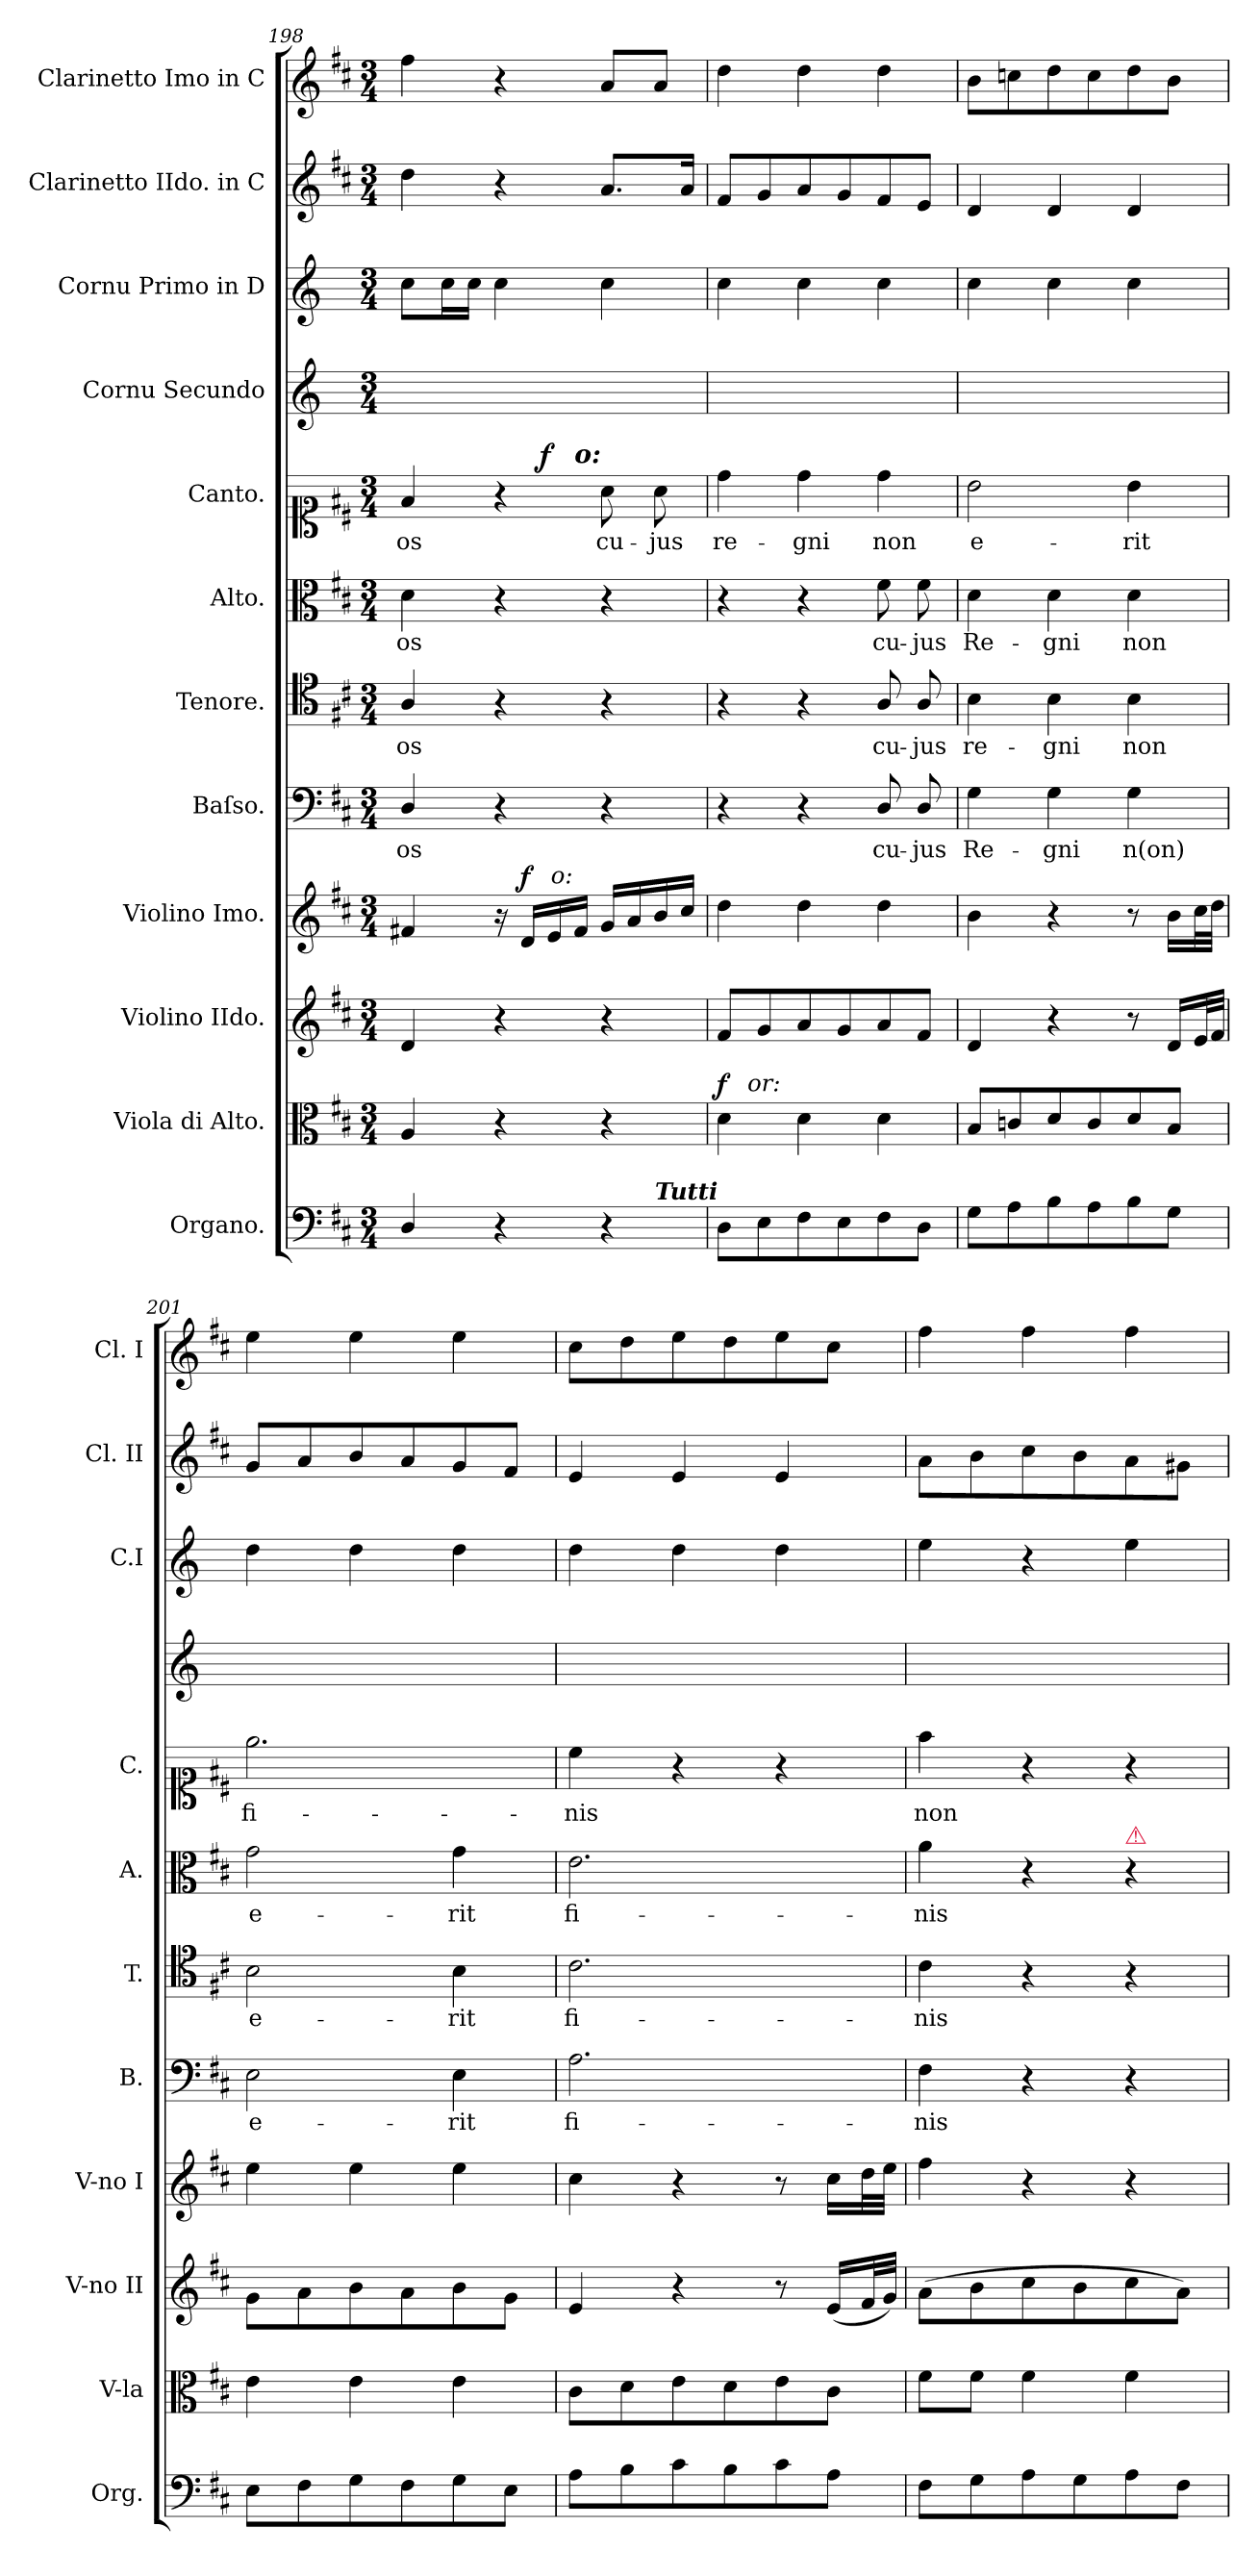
**kern	**kern	**dynam	**kern	**kern	**dynam	**kern	**text	**kern	**text	**kern	**text	**kern	**text	**dynam	**kern	**kern	**kern	**kern
*part12	*part11	*part11	*part10	*part9	*part9	*part8	*part8	*part7	*part7	*part6	*part6	*part5	*part5	*part5	*part4	*part3	*part2	*part1
*staff12	*staff11	*staff11	*staff10	*staff9	*staff9	*staff8	*staff8	*staff7	*staff7	*staff6	*staff6	*staff5	*staff5	*staff5	*staff4	*staff3	*staff2	*staff1
*I"Organo.	*I"Viola di Alto.	*	*I"Violino IIdo.	*I"Violino Imo.	*	*I"Baſso.	*	*I"Tenore.	*	*I"Alto.	*	*I"Canto.	*	*	*I"Cornu Secundo	*I"Cornu Primo in D	*I"Clarinetto IIdo. in C	*I"Clarinetto Imo in C
*I'Org.	*I'V-la	*	*I'V-no II	*I'V-no I	*	*I'B.	*	*I'T.	*	*I'A.	*	*I'C.	*	*	*	*I'C.I	*I'Cl. II	*I'Cl. I
*clefF4	*clefC3	*	*clefG2	*clefG2	*	*clefF4	*	*clefC4	*	*clefC3	*	*clefC1	*	*	*clefG2	*clefG2	*clefG2	*clefG2
*	*	*	*	*	*	*	*	*	*	*	*	*	*	*	*ITrd6c10	*ITrd6c10	*	*
*k[f#c#]	*k[f#c#]	*	*k[f#c#]	*k[f#c#]	*	*k[f#c#]	*	*k[f#c#]	*	*k[f#c#]	*	*k[f#c#]	*	*	*k[f#c#]	*k[f#c#]	*k[f#c#]	*k[f#c#]
*M3/4	*M3/4	*	*M3/4	*M3/4	*	*M3/4	*	*M3/4	*	*M3/4	*	*M3/4	*	*	*M3/4	*M3/4	*M3/4	*M3/4
=198	=198	=198	=198	=198	=198	=198	=198	=198	=198	=198	=198	=198	=198	=198	=198	=198	=198	=198
4D/	4A/	.	4d/	4f#X/	.	4D/	-os	4A/	-os	4d\	-os	4f#/	-os	.	2.ryy	8d\L	4dd\	4ff#\
.	.	.	.	.	.	.	.	.	.	.	.	.	.	.	.	16d\L	.	.
.	.	.	.	.	.	.	.	.	.	.	.	.	.	.	.	16d\JJ	.	.
4r	4r	.	4r	16r	.	4r	.	4r	.	4r	.	4r	.	.	.	4d\	4r	4r
!	!	!	!	!	!LO:DY:a:t=%s o&colon;	!	!	!	!	!	!	!	!	!	!	!	!	!
.	.	.	.	16d/LL	f	.	.	.	.	.	.	.	.	.	.	.	.	.
.	.	.	.	16e/	.	.	.	.	.	.	.	.	.	.	.	.	.	.
.	.	.	.	16f#/JJ	.	.	.	.	.	.	.	.	.	.	.	.	.	.
!	!	!	!	!	!	!	!	!	!	!	!	!	!	!LO:DY:a:rj:t=%s o&colon;	!	!	!	!
4r	4r	.	4r	16g/LL	.	4r	.	4r	.	4r	.	8a\	cu-	f	.	4d\	8.a/L	8a/L
.	.	.	.	16a/	.	.	.	.	.	.	.	.	.	.	.	.	.	.
.	.	.	.	16b/	.	.	.	.	.	.	.	8a\	-jus	.	.	.	.	8a/J
.	.	.	.	16cc#/JJ	.	.	.	.	.	.	.	.	.	.	.	.	16a/Jk	.
=199	=199	=199	=199	=199	=199	=199	=199	=199	=199	=199	=199	=199	=199	=199	=199	=199	=199	=199
!LO:TX:a:Bi:rj:t=Tutti	!	!	!	!	!	!	!	!	!	!	!	!	!	!	!	!	!	!
!	!	!LO:DY:a:t=%s or&colon;	!	!	!	!	!	!	!	!	!	!	!	!	!	!	!	!
8D\L	4d\	f	8f#/L	4dd\	.	4r	.	4r	.	4r	.	4dd\	re-	.	2.ryy	4d\	8f#/L	4dd\
8E\	.	.	8g/	.	.	.	.	.	.	.	.	.	.	.	.	.	8g/	.
8F#\	4d\	.	8a/	4dd\	.	4r	.	4r	.	4r	.	4dd\	-gni	.	.	4d\	8a/	4dd\
8E\	.	.	8g/	.	.	.	.	.	.	.	.	.	.	.	.	.	8g/	.
8F#\	4d\	.	8a/	4dd\	.	8D/	cu-	8A/	cu-	8f#\	cu-	4dd\	non	.	.	4d\	8f#/	4dd\
8D\J	.	.	8f#/J	.	.	8D/	-jus	8A/	-jus	8f#\	-jus	.	.	.	.	.	8e/J	.
=200	=200	=200	=200	=200	=200	=200	=200	=200	=200	=200	=200	=200	=200	=200	=200	=200	=200	=200
8G\L	8B/L	.	4d/	4b\	.	4G\	Re-	4B\	re-	4d\	Re-	2b\	e-	.	2.ryy	4d\	4d/	8b\L
8A\	8cn/	.	.	.	.	.	.	.	.	.	.	.	.	.	.	.	.	8ccn\
8B\	8d/	.	4r	4r	.	4G\	-gni	4B\	-gni	4d\	-gni	.	.	.	.	4d\	4d/	8dd\
8A\	8c/	.	.	.	.	.	.	.	.	.	.	.	.	.	.	.	.	8cc\
8B\	8d/	.	8r	8r	.	4G\	n(on)	4B\	non	4d\	non	4b\	-rit	.	.	4d\	4d/	8dd\
8G\J	8B/J	.	16d/LL	16b\LL	.	.	.	.	.	.	.	.	.	.	.	.	.	8b\J
.	.	.	32e/L	32cc#\L	.	.	.	.	.	.	.	.	.	.	.	.	.	.
.	.	.	32f#/JJJ	32dd\JJJ	.	.	.	.	.	.	.	.	.	.	.	.	.	.
=201	=201	=201	=201	=201	=201	=201	=201	=201	=201	=201	=201	=201	=201	=201	=201	=201	=201	=201
8E\L	4e\	.	8g\L	4ee\	.	2E\	e-	2B\	e-	2g\	e-	2.ee\	fi-	.	2.ryy	4e\	8g/L	4ee\
8F#\	.	.	8a\	.	.	.	.	.	.	.	.	.	.	.	.	.	8a/	.
8G\	4e\	.	8b\	4ee\	.	.	.	.	.	.	.	.	.	.	.	4e\	8b/	4ee\
8F#\	.	.	8a\	.	.	.	.	.	.	.	.	.	.	.	.	.	8a/	.
8G\	4e\	.	8b\	4ee\	.	4E\	-rit	4B\	-rit	4g\	-rit	.	.	.	.	4e\	8g/	4ee\
8E\J	.	.	8g\J	.	.	.	.	.	.	.	.	.	.	.	.	.	8f#/J	.
=202	=202	=202	=202	=202	=202	=202	=202	=202	=202	=202	=202	=202	=202	=202	=202	=202	=202	=202
8A\L	8c#\L	.	4e/	4cc#\	.	2.A\	fi-	2.c#\	fi-	2.e\	fi-	4cc#\	-nis	.	2.ryy	4e\	4e/	8cc#\L
8B\	8d\	.	.	.	.	.	.	.	.	.	.	.	.	.	.	.	.	8dd\
8c#\	8e\	.	4r	4r	.	.	.	.	.	.	.	4r	.	.	.	4e\	4e/	8ee\
8B\	8d\	.	.	.	.	.	.	.	.	.	.	.	.	.	.	.	.	8dd\
8c#\	8e\	.	8r	8r	.	.	.	.	.	.	.	4r	.	.	.	4e\	4e/	8ee\
8A\J	8c#\J	.	(<16e/LL	16cc#\LL	.	.	.	.	.	.	.	.	.	.	.	.	.	8cc#\J
.	.	.	32f#/L	32dd\L	.	.	.	.	.	.	.	.	.	.	.	.	.	.
.	.	.	32g/JJJ)	32ee\JJJ	.	.	.	.	.	.	.	.	.	.	.	.	.	.
=203	=203	=203	=203	=203	=203	=203	=203	=203	=203	=203	=203	=203	=203	=203	=203	=203	=203	=203
8F#\L	8f#\L	.	(>8a\L	4ff#\	.	4F#\	-nis	4c#\	-nis	4a\	-nis	4ff#\	non	.	2.ryy	4f#\	8a\L	4ff#\
8G\	8f#\J	.	8b\	.	.	.	.	.	.	.	.	.	.	.	.	.	8b\	.
8A\	4f#\	.	8cc#\	4r	.	4r	.	4r	.	4r	.	4r	.	.	.	4r	8cc#\	4ff#\
8G\	.	.	8b\	.	.	.	.	.	.	.	.	.	.	.	.	.	8b\	.
!	!	!	!	!	!	!	!	!	!	!LO:TX:a:color=crimson:t=⚠	!	!	!	!	!	!	!	!
8A\	4f#\	.	8cc#\	4r	.	4r	.	4r	.	4r	.	4r	.	.	.	4f#\	8a\	4ff#\
8F#\J	.	.	8a\J)	.	.	.	.	.	.	.	.	.	.	.	.	.	8g#X\J	.
=	=	=	=	=	=	=	=	=	=	=	=	=	=	=	=	=	=	=
*-	*-	*-	*-	*-	*-	*-	*-	*-	*-	*-	*-	*-	*-	*-	*-	*-	*-	*-
